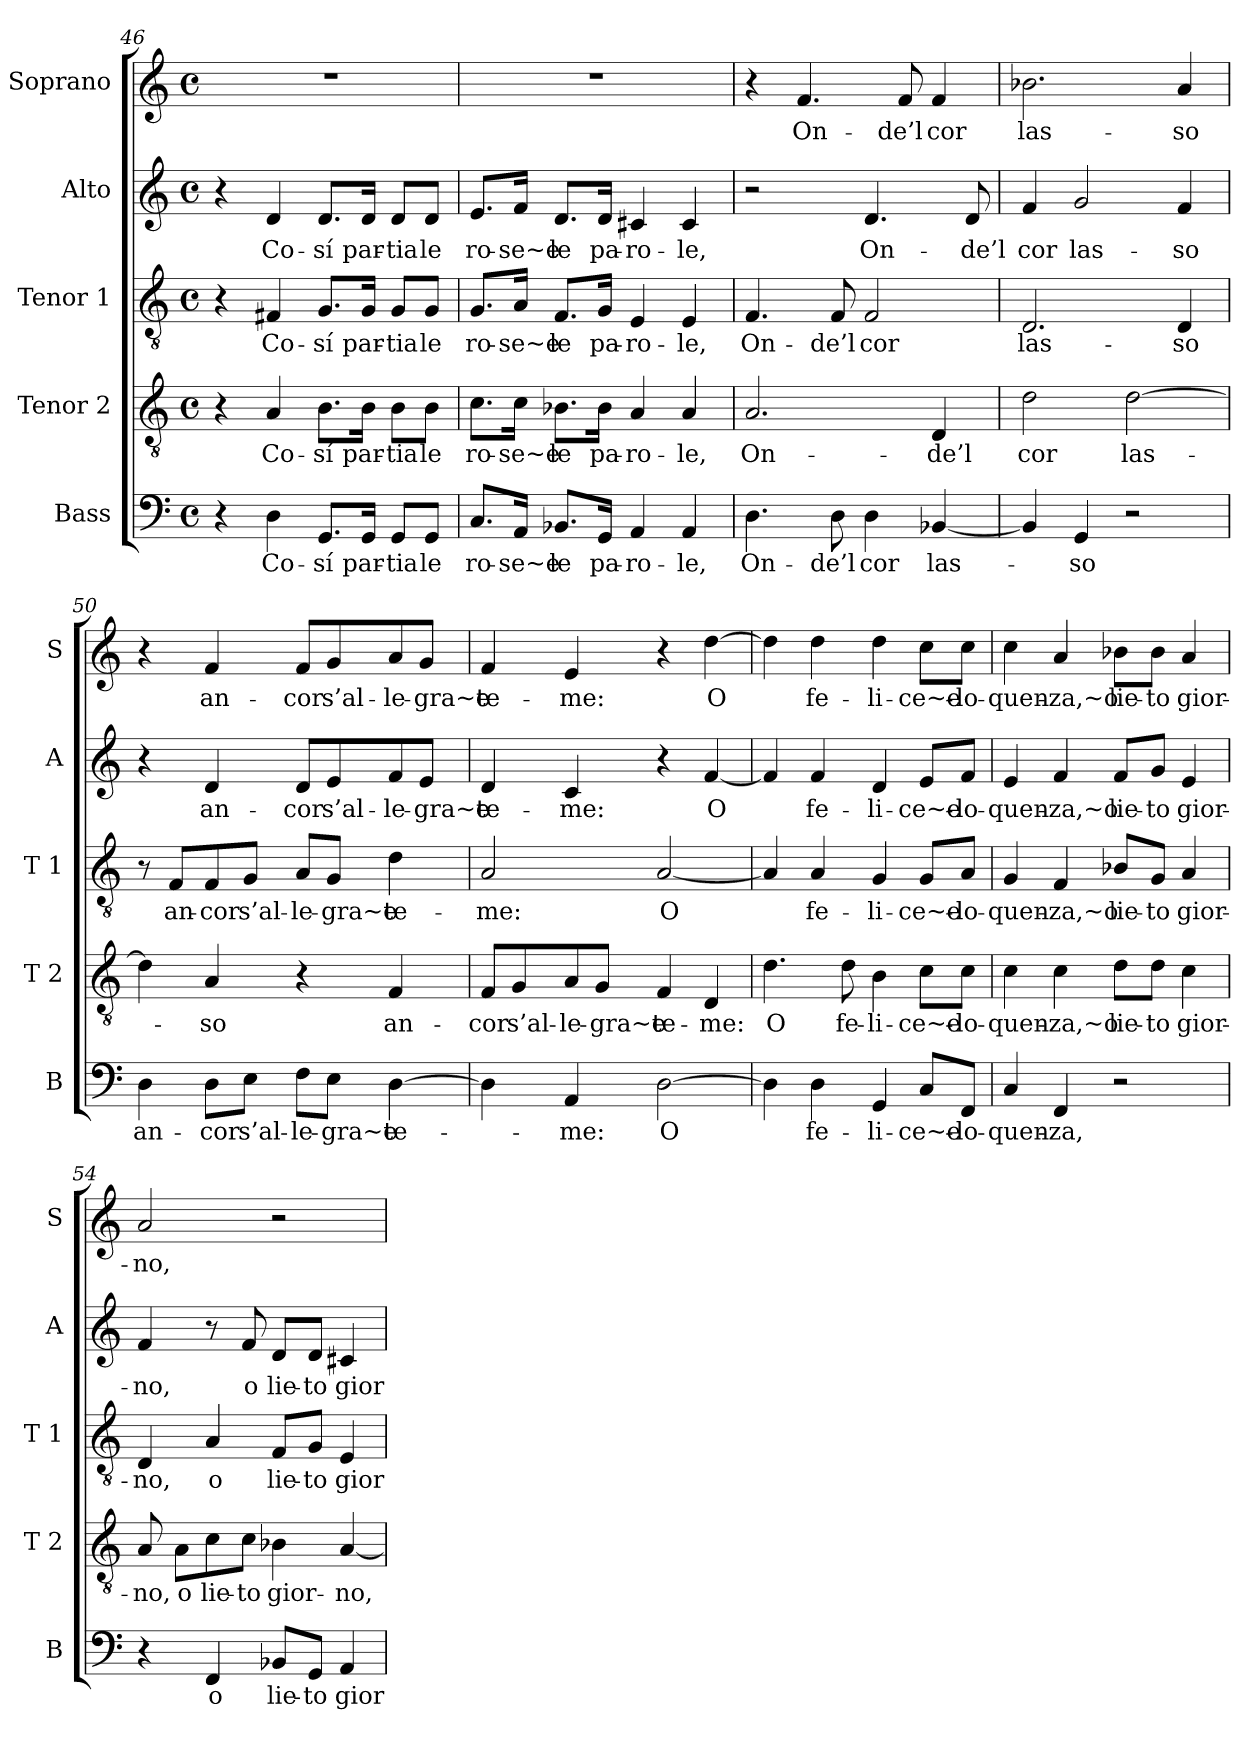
**kern	**text	**kern	**text	**kern	**text	**kern	**text	**kern	**text
*part5	*part5	*part4	*part4	*part3	*part3	*part2	*part2	*part1	*part1
*staff5	*staff5	*staff4	*staff4	*staff3	*staff3	*staff2	*staff2	*staff1	*staff1
*I"Bass	*	*I"Tenor 2	*	*I"Tenor 1	*	*I"Alto	*	*I"Soprano	*
*I'B	*	*I'T 2	*	*I'T 1	*	*I'A	*	*I'S	*
*clefF4	*	*clefGv2	*	*clefGv2	*	*clefG2	*	*clefG2	*
*k[]	*	*k[]	*	*k[]	*	*k[]	*	*k[]	*
*C:	*	*C:	*	*C:	*	*C:	*	*C:	*
*M4/4	*	*M4/4	*	*M4/4	*	*M4/4	*	*M4/4	*
*met(c)	*	*met(c)	*	*met(c)	*	*met(c)	*	*met(c)	*
=46	=46	=46	=46	=46	=46	=46	=46	=46	=46
4r	.	4r	.	4r	.	4r	.	1r	.
!	!LO:LY:b	!	!LO:LY:b	!	!LO:LY:b	!	!LO:LY:b	!	!
4D\	Co-	4A/	Co-	4F#X/	Co-	4d/	Co-	.	.
!	!LO:LY:b	!	!LO:LY:b	!	!LO:LY:b	!	!LO:LY:b	!	!
8.GG/L	-sí	8.B\L	-sí	8.G/L	-sí	8.d/L	-sí	.	.
!	!LO:LY:b	!	!LO:LY:b	!	!LO:LY:b	!	!LO:LY:b	!	!
16GG/Jk	par-	16B\Jk	par-	16G/Jk	par-	16d/Jk	par-	.	.
!	!LO:LY:b	!	!LO:LY:b	!	!LO:LY:b	!	!LO:LY:b	!	!
8GG/L	-tia	8B\L	-tia	8G/L	-tia	8d/L	-tia	.	.
!	!LO:LY:b	!	!LO:LY:b	!	!LO:LY:b	!	!LO:LY:b	!	!
8GG/J	le	8B\J	le	8G/J	le	8d/J	le	.	.
=47	=47	=47	=47	=47	=47	=47	=47	=47	=47
!	!LO:LY:b	!	!LO:LY:b	!	!LO:LY:b	!	!LO:LY:b	!	!
8.C/L	ro-	8.c\L	ro-	8.G/L	ro-	8.e/L	ro-	1r	.
!	!LO:LY:b	!	!LO:LY:b	!	!LO:LY:b	!	!LO:LY:b	!	!
16AA/Jk	-se~e	16c\Jk	-se~e	16A/Jk	-se~e	16f/Jk	-se~e	.	.
!	!LO:LY:b	!	!LO:LY:b	!	!LO:LY:b	!	!LO:LY:b	!	!
8.BB-X/L	le	8.B-X\L	le	8.F/L	le	8.d/L	le	.	.
!	!LO:LY:b	!	!LO:LY:b	!	!LO:LY:b	!	!LO:LY:b	!	!
16GG/Jk	pa-	16B-\Jk	pa-	16G/Jk	pa-	16d/Jk	pa-	.	.
!	!LO:LY:b	!	!LO:LY:b	!	!LO:LY:b	!	!LO:LY:b	!	!
4AA/	-ro-	4A/	-ro-	4E/	-ro-	4c#X/	-ro-	.	.
!	!LO:LY:b	!	!LO:LY:b	!	!LO:LY:b	!	!LO:LY:b	!	!
4AA/	-le,	4A/	-le,	4E/	-le,	4c#/	-le,	.	.
!!LO:PB:g=z
=48	=48	=48	=48	=48	=48	=48	=48	=48	=48
!	!LO:LY:b	!	!LO:LY:b	!	!LO:LY:b	!	!	!	!
4.D\	On-	2.A/	On-	4.F/	On-	2r	.	4r	.
!	!	!	!	!	!	!	!	!	!LO:LY:b
.	.	.	.	.	.	.	.	4.f/	On-
!	!LO:LY:b	!	!	!	!LO:LY:b	!	!	!	!
8D\	-de’l	.	.	8F/	-de’l	.	.	.	.
!	!LO:LY:b	!	!	!	!LO:LY:b	!	!LO:LY:b	!	!
4D\	cor	.	.	2F/	cor	4.d/	On-	.	.
!	!	!	!	!	!	!	!	!	!LO:LY:b
.	.	.	.	.	.	.	.	8f/	-de’l
!	!LO:LY:b	!	!LO:LY:b	!	!	!	!	!	!LO:LY:b
[4BB-X/	las-	4D/	-de’l	.	.	.	.	4f/	cor
!	!	!	!	!	!	!	!LO:LY:b	!	!
.	.	.	.	.	.	8d/	-de’l	.	.
=49	=49	=49	=49	=49	=49	=49	=49	=49	=49
!	!	!	!LO:LY:b	!	!LO:LY:b	!	!LO:LY:b	!	!LO:LY:b
4BB-/]	.	2d\	cor	2.D/	las-	4f/	cor	2.b-X\	las-
!	!LO:LY:b	!	!	!	!	!	!LO:LY:b	!	!
4GG/	-so	.	.	.	.	2g/	las-	.	.
!	!	!	!LO:LY:b	!	!	!	!	!	!
2r	.	[2d\	las-	.	.	.	.	.	.
!	!	!	!	!	!LO:LY:b	!	!LO:LY:b	!	!LO:LY:b
.	.	.	.	4D/	-so	4f/	-so	4a/	-so
=50	=50	=50	=50	=50	=50	=50	=50	=50	=50
!	!LO:LY:b	!	!	!	!	!	!	!	!
4D\	an-	4d\]	.	8r	.	4r	.	4r	.
!	!	!	!	!	!LO:LY:b	!	!	!	!
.	.	.	.	8F/L	an-	.	.	.	.
!	!LO:LY:b	!	!LO:LY:b	!	!LO:LY:b	!	!LO:LY:b	!	!LO:LY:b
8D\L	-cor	4A/	-so	8F/	-cor	4d/	an-	4f/	an-
!	!LO:LY:b	!	!	!	!LO:LY:b	!	!	!	!
8E\J	s’al-	.	.	8G/J	s’al-	.	.	.	.
!	!LO:LY:b	!	!	!	!LO:LY:b	!	!LO:LY:b	!	!LO:LY:b
8F\L	-le-	4r	.	8A/L	-le-	8d/L	-cor	8f/L	-cor
!	!LO:LY:b	!	!	!	!LO:LY:b	!	!LO:LY:b	!	!LO:LY:b
8E\J	-gra~e	.	.	8G/J	-gra~e	8e/	s’al-	8g/	s’al-
!	!LO:LY:b	!	!LO:LY:b	!	!LO:LY:b	!	!LO:LY:b	!	!LO:LY:b
[4D\	te-	4F/	an-	4d\	te-	8f/	-le-	8a/	-le-
!	!	!	!	!	!	!	!LO:LY:b	!	!LO:LY:b
.	.	.	.	.	.	8e/J	-gra~e	8g/J	-gra~e
=51	=51	=51	=51	=51	=51	=51	=51	=51	=51
!	!	!	!LO:LY:b	!	!LO:LY:b	!	!LO:LY:b	!	!LO:LY:b
4D\]	.	8F/L	-cor	2A/	-me:	4d/	te-	4f/	te-
!	!	!	!LO:LY:b	!	!	!	!	!	!
.	.	8G/	s’al-	.	.	.	.	.	.
!	!LO:LY:b	!	!LO:LY:b	!	!	!	!LO:LY:b	!	!LO:LY:b
4AA/	-me:	8A/	-le-	.	.	4c/	-me:	4e/	-me:
!	!	!	!LO:LY:b	!	!	!	!	!	!
.	.	8G/J	-gra~e	.	.	.	.	.	.
!	!LO:LY:b	!	!LO:LY:b	!	!LO:LY:b	!	!	!	!
[2D\	O	4F/	te-	[2A/	O	4r	.	4r	.
!	!	!	!LO:LY:b	!	!	!	!LO:LY:b	!	!LO:LY:b
.	.	4D/	-me:	.	.	[4f/	O	[4dd\	O
=52	=52	=52	=52	=52	=52	=52	=52	=52	=52
!	!	!	!LO:LY:b	!	!	!	!	!	!
4D\]	.	4.d\	O	4A/]	.	4f/]	.	4dd\]	.
!	!LO:LY:b	!	!	!	!LO:LY:b	!	!LO:LY:b	!	!LO:LY:b
4D\	fe-	.	.	4A/	fe-	4f/	fe-	4dd\	fe-
!	!	!	!LO:LY:b	!	!	!	!	!	!
.	.	8d\	fe-	.	.	.	.	.	.
!	!LO:LY:b	!	!LO:LY:b	!	!LO:LY:b	!	!LO:LY:b	!	!LO:LY:b
4GG/	-li-	4B\	-li-	4G/	-li-	4d/	-li-	4dd\	-li-
!	!LO:LY:b	!	!LO:LY:b	!	!LO:LY:b	!	!LO:LY:b	!	!LO:LY:b
8C/L	-ce~e-	8c\L	-ce~e-	8G/L	-ce~e-	8e/L	-ce~e-	8cc\L	-ce~e-
!	!LO:LY:b	!	!LO:LY:b	!	!LO:LY:b	!	!LO:LY:b	!	!LO:LY:b
8FF/J	-lo-	8c\J	-lo-	8A/J	-lo-	8f/J	-lo-	8cc\J	-lo-
!!LO:LB:g=z
=53	=53	=53	=53	=53	=53	=53	=53	=53	=53
!	!LO:LY:b	!	!LO:LY:b	!	!LO:LY:b	!	!LO:LY:b	!	!LO:LY:b
4C/	-quen-	4c\	-quen-	4G/	-quen-	4e/	-quen-	4cc\	-quen-
!	!LO:LY:b	!	!LO:LY:b	!	!LO:LY:b	!	!LO:LY:b	!	!LO:LY:b
4FF/	-za,	4c\	-za,~o	4F/	-za,~o	4f/	-za,~o	4a/	-za,~o
!	!	!	!LO:LY:b	!	!LO:LY:b	!	!LO:LY:b	!	!LO:LY:b
2r	.	8d\L	lie-	8B-X/L	lie-	8f/L	lie-	8b-X\L	lie-
!	!	!	!LO:LY:b	!	!LO:LY:b	!	!LO:LY:b	!	!LO:LY:b
.	.	8d\J	-to	8G/J	-to	8g/J	-to	8b-\J	-to
!	!	!	!LO:LY:b	!	!LO:LY:b	!	!LO:LY:b	!	!LO:LY:b
.	.	4c\	gior-	4A/	gior-	4e/	gior-	4a/	gior-
=54	=54	=54	=54	=54	=54	=54	=54	=54	=54
!	!	!	!LO:LY:b	!	!LO:LY:b	!	!LO:LY:b	!	!LO:LY:b
4r	.	8A/	-no,	4D/	-no,	4f/	-no,	2a/	-no,
!	!	!	!LO:LY:b	!	!	!	!	!	!
.	.	8A\L	o	.	.	.	.	.	.
!	!LO:LY:b	!	!LO:LY:b	!	!LO:LY:b	!	!	!	!
4FF/	o	8c\	lie-	4A/	o	8r	.	.	.
!	!	!	!LO:LY:b	!	!	!	!LO:LY:b	!	!
.	.	8c\J	-to	.	.	8f/	o	.	.
!	!LO:LY:b	!	!LO:LY:b	!	!LO:LY:b	!	!LO:LY:b	!	!
8BB-X/L	lie-	4B-X\	gior-	8F/L	lie-	8d/L	lie-	2r	.
!	!LO:LY:b	!	!	!	!LO:LY:b	!	!LO:LY:b	!	!
8GG/J	-to	.	.	8G/J	-to	8d/J	-to	.	.
!	!LO:LY:b	!	!LO:LY:b	!	!LO:LY:b	!	!LO:LY:b	!	!
4AA/	gior-	[4A/	-no,	4E/	gior-	4c#X/	gior-	.	.
=	=	=	=	=	=	=	=	=	=
*-	*-	*-	*-	*-	*-	*-	*-	*-	*-
